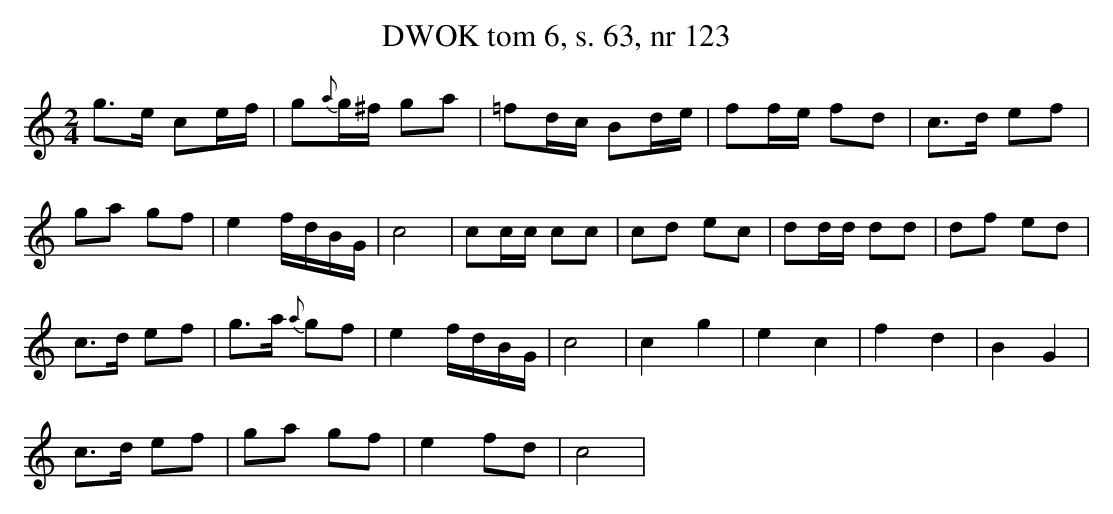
X:1
T:DWOK tom 6, s. 63, nr 123
L:1/16
M:2/4
K:C
g3e c2ef|g2{a}g^f g2a2|=f2dc B2de|f2fe f2d2|c3d e2f2|
g2a2 g2f2|e4 fdBG|c8|c2cc c2c2|c2d2 e2c2|d2dd d2d2|d2f2 e2d2|
c3d e2f2|g3a {a }g2f2|e4 fdBG|c8|c4 g4|e4 c4|f4 d4|B4 G4|
c3d e2f2|g2a2 g2f2|e4 f2d2|c8|
